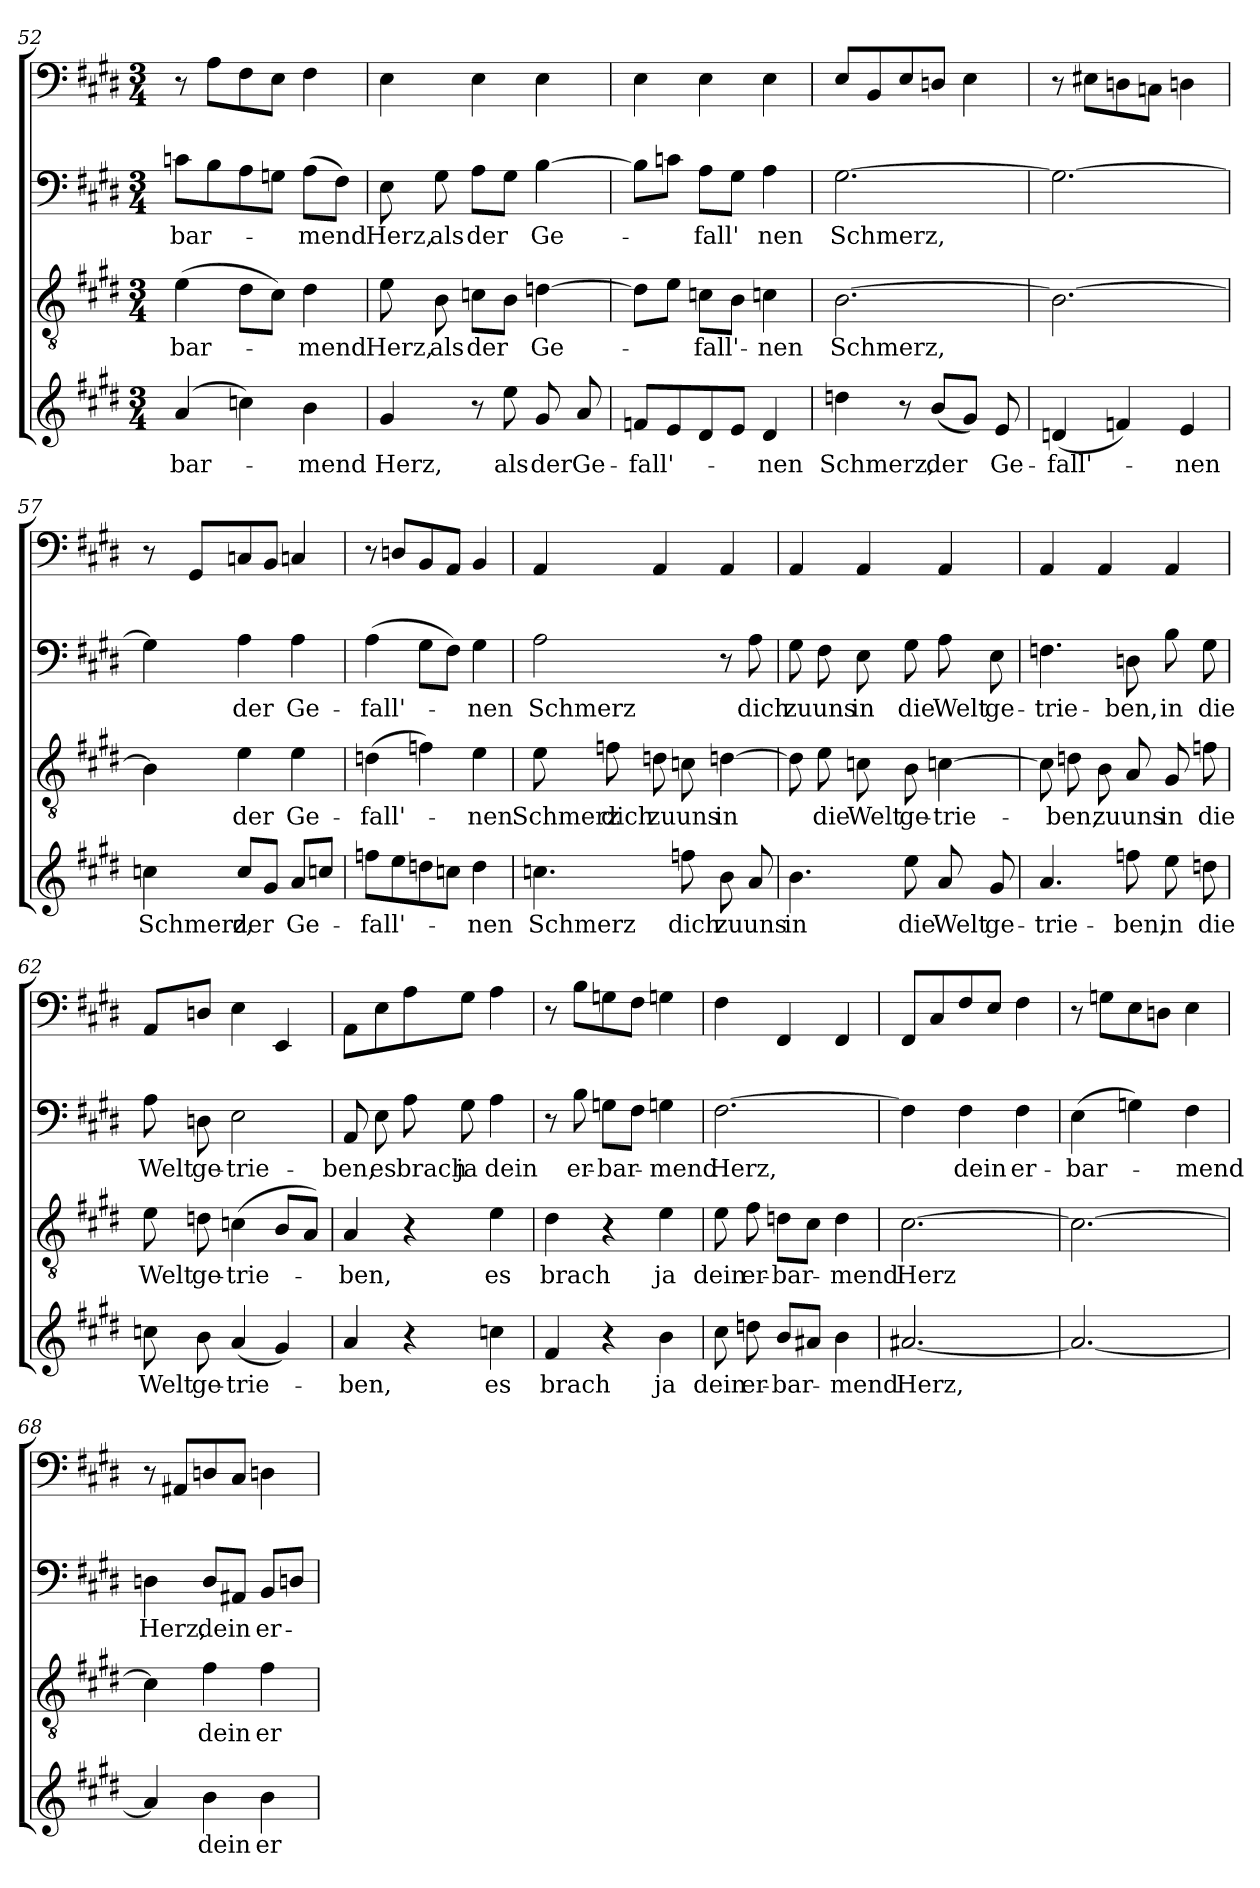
**kern	**text	**kern	**text	**kern	**text	**kern
*part4	*part4	*part3	*part3	*part2	*part2	*part1
*staff4	*staff4	*staff3	*staff3	*staff2	*staff2	*staff1
*clefG2	*	*clefGv2	*	*clefF4	*	*clefF4
*k[f#c#g#d#]	*	*k[f#c#g#d#]	*	*k[f#c#g#d#]	*	*k[f#c#g#d#]
*E:	*	*E:	*	*E:	*	*E:
*M3/4	*	*M3/4	*	*M3/4	*	*M3/4
=52	=52	=52	=52	=52	=52	=52
(4a/	-bar-	(4e\	bar-	8cn\L	-bar-	8r
.	.	.	.	8B\	.	8A\L
4ccn\)	.	8d#\L	.	8A\	.	8F#\
.	.	8c#\J)	.	8Gn\J	.	8E\J
4b\	-mend	4d#\	-mend	(8A\L	-mend	4F#\
.	.	.	.	8F#\J)	.	.
=53	=53	=53	=53	=53	=53	=53
4g#/	Herz,	8e\	Herz,	8E\	Herz,	4E\
.	.	8B\	als	8G#\	als	.
8r	.	8cn\L	der	8A\L	der	4E\
8ee\	als	8B\J	.	8G#\J	.	.
8g#/	der	[4dn\	Ge-	[4B\	Ge-	4E\
8a/	Ge-	.	.	.	.	.
=54	=54	=54	=54	=54	=54	=54
8fn/L	-fall'-	8d\L]	.	8B\L]	.	4E\
8e/	.	8e\J	.	8cn\J	.	.
8d#/	.	8cn\L	-fall'-	8A\L	-fall'	4E\
8e/J	.	8B\J	.	8G#\J	.	.
4d#/	-nen	4cn\	-nen	4A\	nen	4E\
=55	=55	=55	=55	=55	=55	=55
4ddn\	Schmerz,	[2.B\	Schmerz,	[2.G#\	Schmerz,	8E/L
.	.	.	.	.	.	8BB/
8r	.	.	.	.	.	8E/
(8b/L	der	.	.	.	.	8Dn/J
8g#/J)	.	.	.	.	.	4E\
8e/	Ge-	.	.	.	.	.
=56	=56	=56	=56	=56	=56	=56
(4dn/	-fall'-	2.B\_	.	2.G#\_	.	8r
.	.	.	.	.	.	8E#X\L
4fn/)	.	.	.	.	.	8Dn\
.	.	.	.	.	.	8Cn\J
4e/	-nen	.	.	.	.	4Dn\
=57	=57	=57	=57	=57	=57	=57
4ccn\	Schmerz,	4B\]	.	4G#\]	.	8r
.	.	.	.	.	.	8GG#/L
8cc/L	der	4e\	der	4A\	der	8Cn/
8g#/J	.	.	.	.	.	8BB/J
8a/L	Ge-	4e\	Ge-	4A\	Ge-	4Cn/
8ccn/J	.	.	.	.	.	.
=58	=58	=58	=58	=58	=58	=58
8ffn\L	-fall'-	(4dn\	-fall'-	(4A\	-fall'-	8r
8ee\	.	.	.	.	.	8Dn/L
8ddn\	.	4fn\)	.	8G#\L	.	8BB/
8ccn\J	.	.	.	8F#\J)	.	8AA/J
4dd\	-nen	4e\	-nen	4G#\	-nen	4BB/
=59	=59	=59	=59	=59	=59	=59
4.ccn\	Schmerz	8e\	Schmerz	2A\	Schmerz	4AA/
.	.	8fn\	dich	.	.	.
.	.	8dn\	zu	.	.	4AA/
8ffn\	dich	8cn\	uns	.	.	.
8b\	zu	[4dn\	in	8r	.	4AA/
8a/	uns	.	.	8A\	dich	.
=60	=60	=60	=60	=60	=60	=60
4.b\	in	8d\]	.	8G#\	zu	4AA/
.	.	8e\	die	8F#\	uns	.
.	.	8cn\	Welt	8E\	in	4AA/
8ee\	die	8B\	ge-	8G#\	die	.
8a/	Welt	[4cn\	-trie-	8A\	Welt	4AA/
8g#/	ge-	.	.	8E\	ge-	.
=61	=61	=61	=61	=61	=61	=61
4.a/	-trie-	8c\]	.	4.Fn\	-trie-	4AA/
.	.	8dn\	-ben,	.	.	.
.	.	8B\	zu	.	.	4AA/
8ffn\	-ben,	8A/	uns	8Dn\	-ben,	.
8ee\	in	8G#/	in	8B\	in	4AA/
8ddn\	die	8fn\	die	8G#\	die	.
=62	=62	=62	=62	=62	=62	=62
8ccn\	Welt	8e\	Welt	8A\	Welt	8AA/L
8b\	ge-	8dn\	ge-	8Dn\	ge-	8Dn/J
(4a/	-trie-	(4cn\	-trie-	2E\	-trie-	4E\
4g#/)	.	8B/L	.	.	.	4EE/
.	.	8A/J)	.	.	.	.
=63	=63	=63	=63	=63	=63	=63
4a/	-ben,	4A/	-ben,	8AA/	-ben,	8AA\L
.	.	.	.	8E\	es	8E\
4r	.	4r	.	8A\	brach	8A\
.	.	.	.	8G#\	ja	8G#\J
4ccn\	es	4e\	es	4A\	dein	4A\
=64	=64	=64	=64	=64	=64	=64
4f#/	brach	4d#\	brach	8r	.	8r
.	.	.	.	8B\	er-	8B\L
4r	.	4r	.	8Gn\L	-bar-	8Gn\
.	.	.	.	8F#\J	.	8F#\J
4b\	ja	4e\	ja	4Gn\	-mend	4Gn\
=65	=65	=65	=65	=65	=65	=65
8cc#\	dein	8e\	dein	[2.F#\	Herz,	4F#\
8ddn\	er-	8f#\	er-	.	.	.
8b/L	-bar-	8dn\L	-bar-	.	.	4FF#/
8a#X/J	.	8c#\J	.	.	.	.
4b\	-mend	4d\	-mend	.	.	4FF#/
=66	=66	=66	=66	=66	=66	=66
[2.a#X/	Herz,	[2.c#\	Herz	4F#\]	.	8FF#/L
.	.	.	.	.	.	8C#/
.	.	.	.	4F#\	dein	8F#/
.	.	.	.	.	.	8E/J
.	.	.	.	4F#\	er-	4F#\
=67	=67	=67	=67	=67	=67	=67
2.a#/_	.	2.c#\_	.	(4E\	-bar-	8r
.	.	.	.	.	.	8Gn\L
.	.	.	.	4Gn\)	.	8E\
.	.	.	.	.	.	8Dn\J
.	.	.	.	4F#\	-mend	4E\
=68	=68	=68	=68	=68	=68	=68
4a#/]	.	4c#\]	.	4Dn\	Herz,	8r
.	.	.	.	.	.	8AA#X/L
4b\	dein	4f#\	dein	8D/L	dein	8Dn/
.	.	.	.	8AA#X/J	.	8C#/J
4b\	er	4f#\	er-	8BB/L	er-	4Dn\
.	.	.	.	8Dn/J	.	.
=	=	=	=	=	=	=
*-	*-	*-	*-	*-	*-	*-
